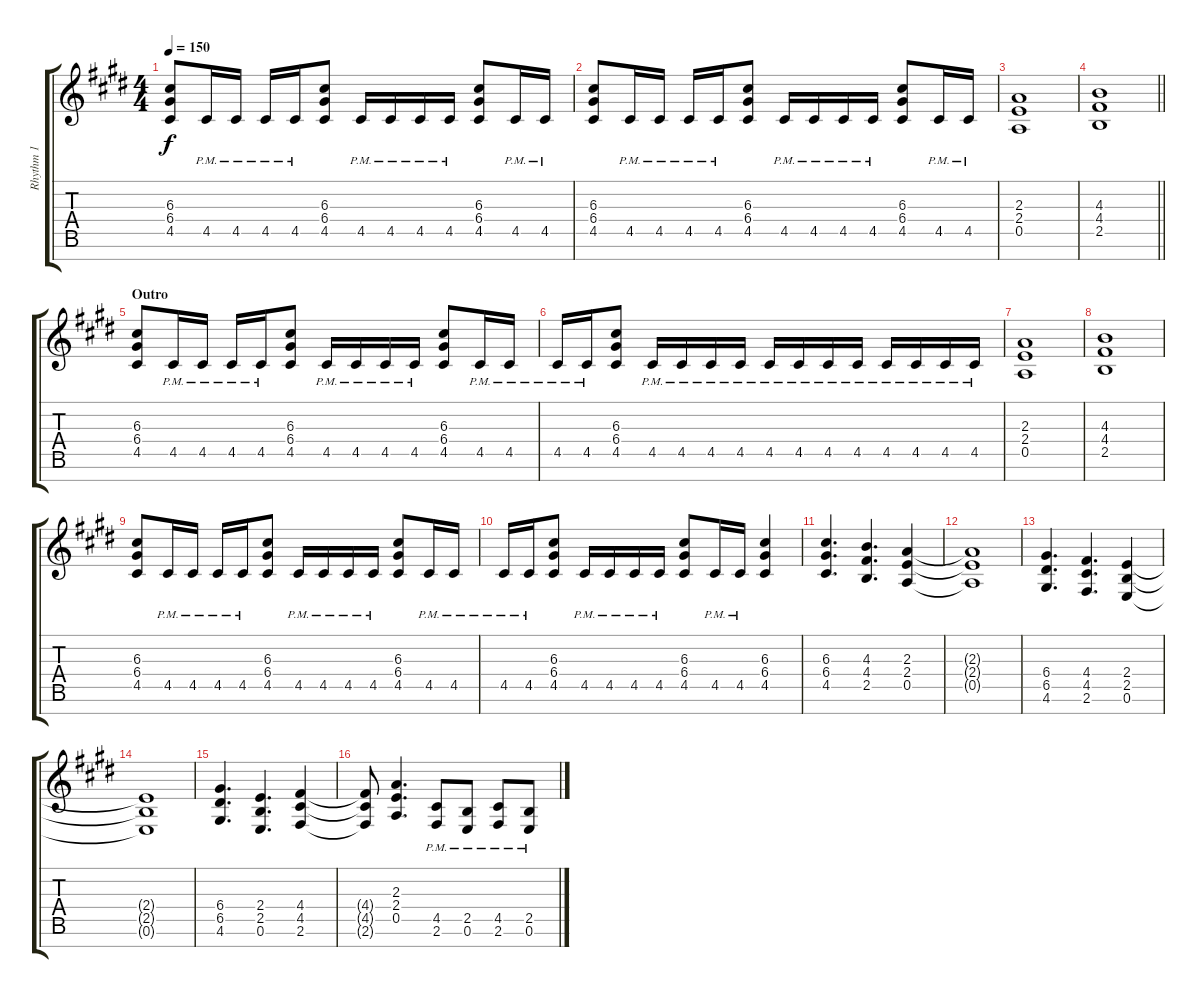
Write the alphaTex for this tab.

\track ("Rhythm 1" "Rhythm 1") {instrument distortionguitar}
\staff {score tabs}
\tuning (E4 B3 G3 D3 A2 E2 B1) {hide}
\ts (4 4)
\tempo 150
\clef g2
\ks c#minor
(6.3 6.4 4.5).8{dy f} 4.5{pm}.16 4.5{pm}.16 4.5{pm}.16 4.5{pm}.16 (6.3 6.4 4.5).8 4.5{pm}.16 4.5{pm}.16 4.5{pm}.16 4.5{pm}.16 (6.3 6.4 4.5).8 4.5{pm}.16 4.5{pm}.16 |
(6.3 6.4 4.5).8 4.5{pm}.16 4.5{pm}.16 4.5{pm}.16 4.5{pm}.16 (6.3 6.4 4.5).8 4.5{pm}.16 4.5{pm}.16 4.5{pm}.16 4.5{pm}.16 (6.3 6.4 4.5).8 4.5{pm}.16 4.5{pm}.16 |
(2.3 2.4 0.5).1 |
\barLineRight lightlight
(4.3 4.4 2.5).1 |
\section ("" "Outro")
(6.3 6.4 4.5).8 4.5{pm}.16 4.5{pm}.16 4.5{pm}.16 4.5{pm}.16 (6.3 6.4 4.5).8 4.5{pm}.16 4.5{pm}.16 4.5{pm}.16 4.5{pm}.16 (6.3 6.4 4.5).8 4.5{pm}.16 4.5{pm}.16 |
4.5{pm}.16 4.5{pm}.16 (6.3 6.4 4.5).8 4.5{pm}.16 4.5{pm}.16 4.5{pm}.16 4.5{pm}.16 4.5{pm}.16 4.5{pm}.16 4.5{pm}.16 4.5{pm}.16 4.5{pm}.16 4.5{pm}.16 4.5{pm}.16 4.5{pm}.16 |
(2.3 2.4 0.5).1 |
(4.3 4.4 2.5).1 |
(6.3 6.4 4.5).8 4.5{pm}.16 4.5{pm}.16 4.5{pm}.16 4.5{pm}.16 (6.3 6.4 4.5).8 4.5{pm}.16 4.5{pm}.16 4.5{pm}.16 4.5{pm}.16 (6.3 6.4 4.5).8 4.5{pm}.16 4.5{pm}.16 |
4.5{pm}.16 4.5{pm}.16 (6.3 6.4 4.5).8 4.5{pm}.16 4.5{pm}.16 4.5{pm}.16 4.5{pm}.16 (6.3 6.4 4.5).8 4.5{pm}.16 4.5{pm}.16 (6.3 6.4 4.5).4 |
(6.3 6.4 4.5).4{d} (4.3 4.4 2.5).4{d} (2.3 2.4 0.5).4 |
(2.3{t} 2.4{t} 0.5{t}).1 |
(6.4 6.5 4.6).4{d} (4.4 4.5 2.6).4{d} (2.4 2.5 0.6).4 |
(2.4{t} 2.5{t} 0.6{t}).1 |
(6.4 6.5 4.6).4{d} (2.4 2.5 0.6).4{d} (4.4 4.5 2.6).4 |
(4.4{t} 4.5{t} 2.6{t}).8 (2.3 2.4 0.5).4{d} (4.5{pm} 2.6{pm}).8 (2.5{pm} 0.6{pm}).8 (4.5{pm} 2.6{pm}).8 (2.5{pm} 0.6{pm}).8
